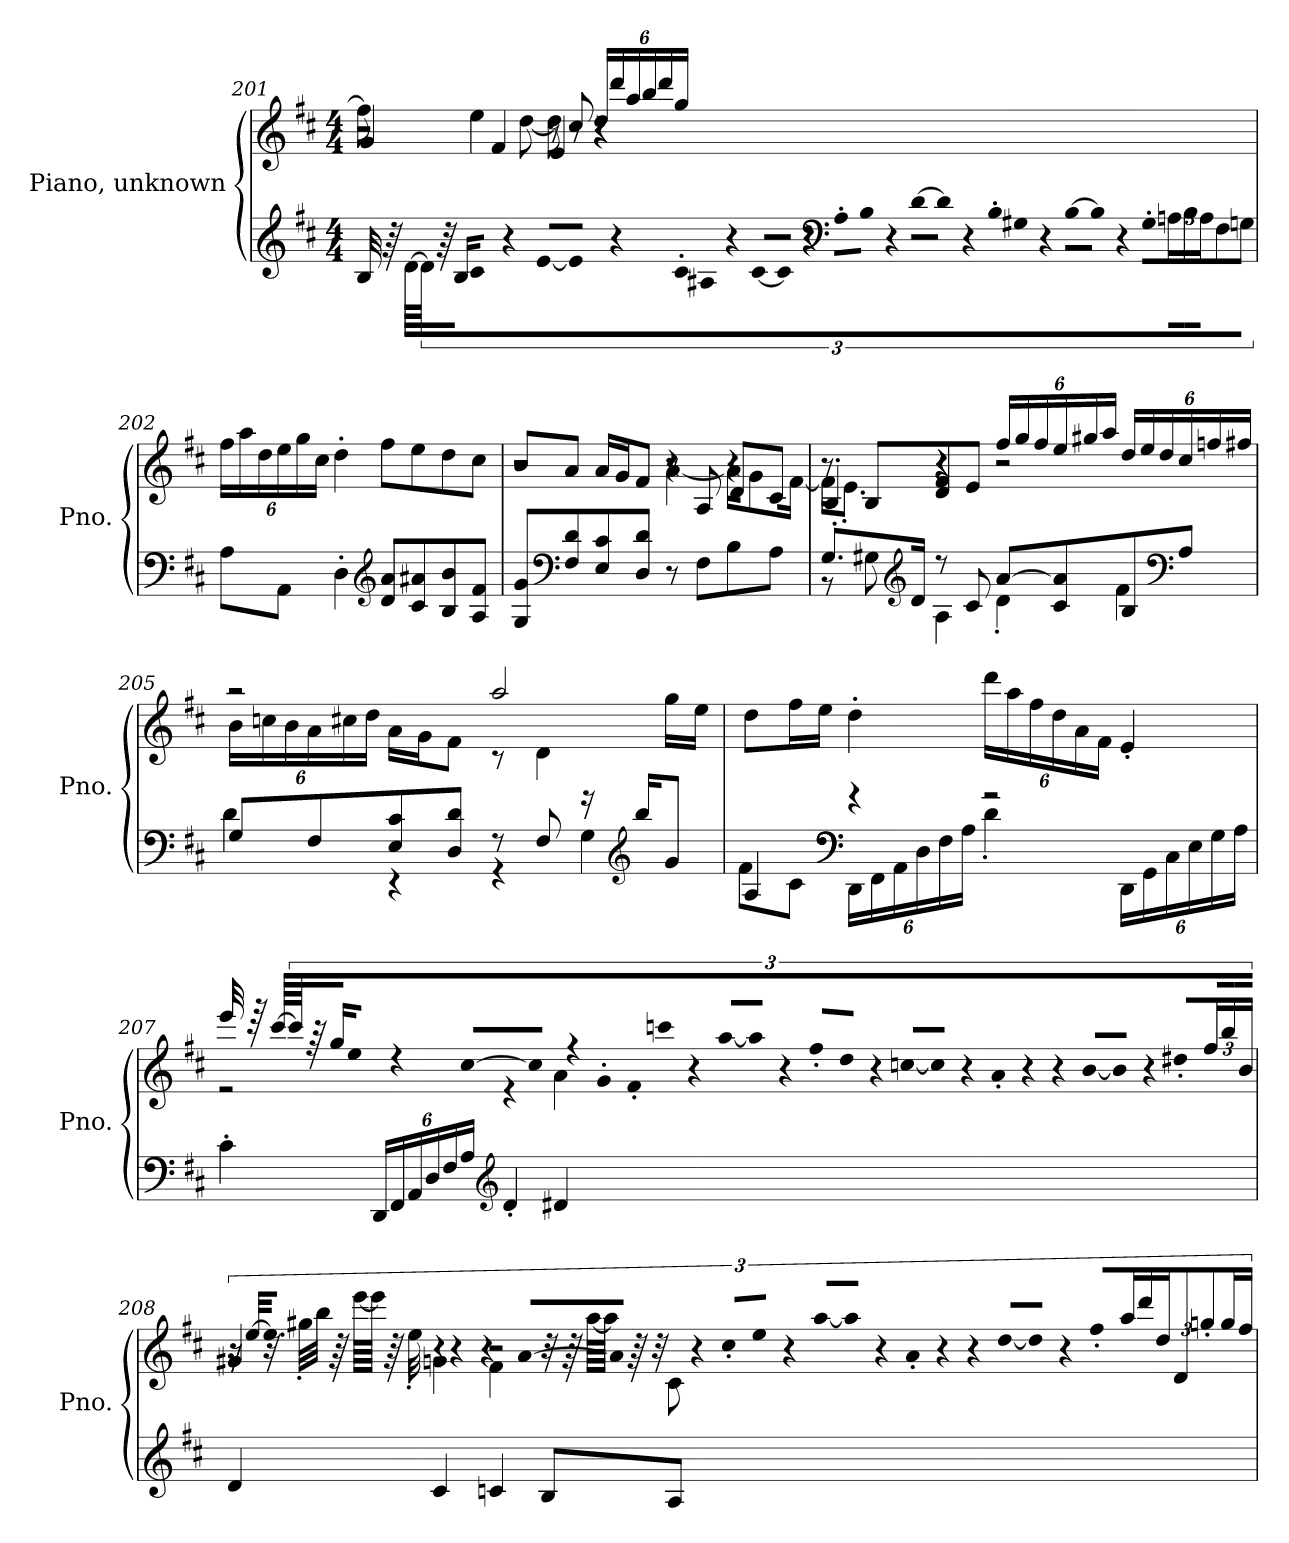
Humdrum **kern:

**kern	**kern
*part1	*part1
*staff2	*staff1
*I"Piano, unknown	*
*I'Pno.	*
!!LO:PB:g=z
*clefG2	*clefG2
*k[f#c#]	*k[f#c#]
*M4/4	*M4/4
=201	=201
*	*^
*	*	*^
32B/	2r	8ff#\]	4g/
64r	.	.	.
[64d/LLLL	.	.	.
96d/JJJJ]	.	.	.
96r	.	.	.
24B/LL	.	.	.
32c#/JJk	.	4ee\	.
64r	.	.	.
[64e/LLLL	.	.	.
64e/JJJJ]	.	.	.
64r	.	.	.
32c#'/	.	.	.
32A#X/	.	.	4f#/
64r	.	.	.
[64c#/LLLL	.	.	.
64c#/JJJJ]	.	.	.
64r	.	.	.
*clefF4	*	*	*
32A#'\LLL	.	.	.
32B\JJJ	.	[8dd\	.
64r	.	.	.
[64d\LLLL	.	.	.
64d\JJJJ]	.	.	.
64r	.	.	.
32B'\	.	.	.
32G#X\	8r	8dd\]	4e/
64r	.	.	.
[64B\LLLL	.	.	.
64B\JJJJ]	.	.	.
64r	.	.	.
32G#'\KLL	.	.	.
*Xbrackettup	*	*	*
24An\	8cc#/	8r	.
24B\	.	.	.
24A\J	.	.	.
*	*Xbrackettup	*	*
8F#\	24dd/LL	4r	4r
.	24ddd/	.	.
.	24aa/	.	.
8Gn\J	24bb/	.	.
.	24ddd/	.	.
.	24gg/JJ	.	.
*	*v	*v	*v
!!LO:LB:g=z
=202	=202
8A\L	24ff#\LL
.	24aa\
.	24dd\
8AA\J	24ee\
.	24gg\
.	24cc#\JJ
4D'\	4dd'\
*clefG2	*
8d/ 8a/L	8ff#\L
8c#/ 8a#X/	8ee\
8B/ 8b/	8dd\
8A/ 8f#/J	8cc#\J
=203	=203
*	*^
*	*	*^
8G/ 8g/L	8b/L	2r	2r
*clefF4	*	*	*
8F#/ 8d/	8a/J	.	.
8E/ 8c#/	16a/LL	.	.
.	16g/J	.	.
8D/ 8d/J	8f#/J	.	.
8r	8r	[4a\	4r
8F#\L	8A/	.	.
8B\	4r	16a\KL]	8d/L
.	.	8g\	.
8A\J	.	.	8c#/J
.	.	[16f#\Jk	.
!!LO:LB:g=z	!!	!!
=204	=204	=204	=204
*^	*	*	*
8.G'/L	8r	8r	16f#\KL]	4B'/
.	.	.	8.e'\J	.
.	8G#X\	8B/L	.	.
*clefG2	*	*	*	*
16d/Jk	.	.	.	.
8r	4A\	8d/ 8f#/	4r	4r
8c#/	.	8e/J	.	.
[8a/L	4d'\	24ff#/LL	2r	2r
.	.	24gg/	.	.
.	.	24ff#/	.	.
8c#/ 8a/]	.	24ee/	.	.
.	.	24gg#X/	.	.
.	.	24aa/JJ	.	.
8B/	4f#\	24dd/LL	.	.
.	.	24ee/	.	.
.	.	24dd/	.	.
*clefF4	*	*	*	*
8A/J	.	24cc#/	.	.
.	.	24ffn/	.	.
.	.	24ff#X/JJ	.	.
*	*	*	*v	*v
=205	=205	=205	=205
8G/L	4d\	2r	24b\LL
.	.	.	24ccn\
.	.	.	24b\
8F#/	.	.	24a\
.	.	.	24cc#X\
.	.	.	24dd\JJ
8E/ 8c#/	4r	.	16a\LL
.	.	.	16g\J
8D/ 8d/J	.	.	8f#\J
8r	4r	2aa/	8r
8F#/	.	.	4d\
16r	4G\	.	.
*clefG2	*	*	*
16bb/KL	.	.	.
8g/J	.	.	16gg\LL
.	.	.	16ee\JJ
*	*	*v	*v
!!LO:LB:g=z
=206	=206	=206
4A/	8f#\L	8dd\L
.	8c#\J	16ff#\L
.	.	16ee\JJ
*clefF4	*	*
4r	24DD\LL	4dd'\
.	24FF#\	.
.	24AA\	.
.	24D\	.
.	24F#\	.
.	24A\JJ	.
2r	4d'\	24ddd\LL
.	.	24aa\
.	.	24ff#\
.	.	24dd\
.	.	24a\
.	.	24f#\JJ
.	24DD\LL	4e'/
.	24GG\	.
.	24C#\	.
.	24E\	.
.	24G\	.
.	24A\JJ	.
*v	*v	*
!!LO:LB:g=z
=207	=207
*	*^
4c#'\	32eee/	2r
.	64r	.
.	[64ccc#/LLLL	.
*	*brackettup	*
.	96ccc#/JJJJ]	.
.	96r	.
.	24gg/LL	.
.	32ee/JJk	.
.	64r	.
.	[64cc#/LLLL	.
.	64cc#/JJJJ]	.
.	64r	.
.	32g'/	.
24DD/LL	4f#'/	.
24FF#/	.	.
24AA/	.	.
24D/	.	.
24F#/	.	.
24A/JJ	.	.
*clefG2	*	*
4d'/	32cccn/	4r
.	64r	.
.	[64aa/LLLL	.
.	64aa/JJJJ]	.
.	64r	.
.	32ff#'/LLL	.
.	32dd/JJJ	.
.	64r	.
.	[64ccn/LLLL	.
.	64cc/JJJJ]	.
.	64r	.
.	32a'/	.
4d#X/	32r	4a\
.	64r	.
.	[64b/LLLL	.
.	64b/JJJJ]	.
.	64r	.
.	32dd#X'/KLL	.
*	*Xbrackettup	*
.	24ff#/	.
.	24bb/	.
.	24b/JJ	.
*	*v	*v
!!LO:LB:g=z
=208	=208
*	*brackettup
*	*^
*	*	*^
4d/	24r	16r	4g#X/
.	[48ee/KKL	.	.
.	8.ee/J]	32r	.
.	.	32gg#X'\LLL	.
.	.	32bb\JJJ	.
.	.	64r	.
.	.	[64eee\LLLL	.
.	.	64eee\JJJJ]	.
.	.	64r	.
.	.	32ee'\	.
4c#/	32r	4gn\	4r
.	64r	.	.
.	[64a/LLLL	.	.
.	64a/JJJJ]	.	.
.	64r	.	.
.	32cc#'/LLL	.	.
.	32ee/JJJ	.	.
.	64r	.	.
.	[64aa/LLLL	.	.
.	64aa/JJJJ]	.	.
.	64r	.	.
.	32a'/	.	.
4cn/	32r	4f#\	2r
.	64r	.	.
.	[64dd/LLLL	.	.
.	64dd/JJJJ]	.	.
.	64r	.	.
.	32ff#'/KLL	.	.
*	*Xbrackettup	*	*
.	24aa/	.	.
.	24ddd/	.	.
.	24dd/J	.	.
8B/L	12d/	32r	.
.	.	64r	.
.	.	[64aa\LLLL	.
.	.	64aa\JJJJ]	.
.	.	64r	.
.	12ggn'/	.	.
.	.	32r	.
8A/J	.	8c#\	.
.	24gg/L	.	.
.	24ff#/JJ	.	.
*	*v	*v	*v
=	=
*-	*-
